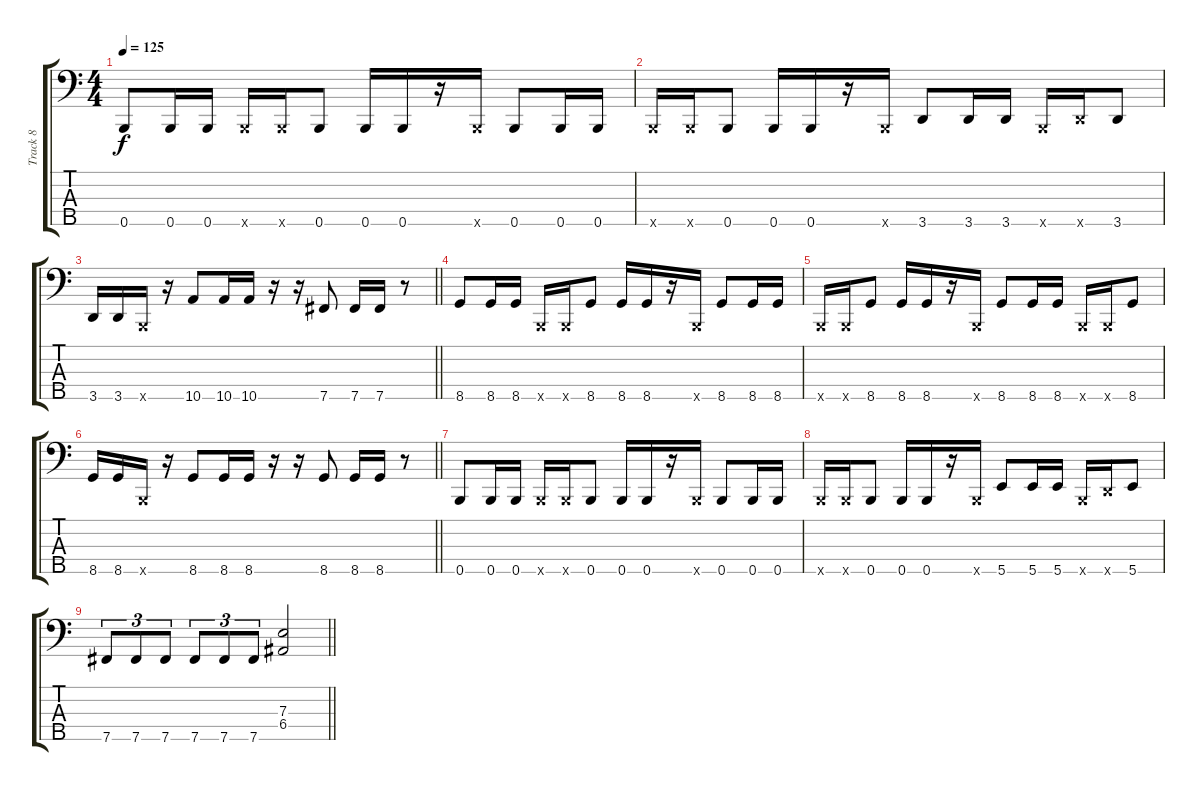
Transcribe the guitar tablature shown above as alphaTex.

\track ("Track 8" "Track 8") {instrument electricbassfinger}
\staff {score tabs}
\tuning (G2 D2 A1 E1 B0) {hide}
\ts (4 4)
\tempo 125
\clef f4
\ks c
0.5.8{dy f} 0.5.16 0.5.16 0.5{x}.16 0.5{x}.16 0.5.8 0.5.16 0.5.16 r.16 0.5{x}.16 0.5.8 0.5.16 0.5.16 |
0.5{x}.16 0.5{x}.16 0.5.8 0.5.16 0.5.16 r.16 0.5{x}.16 3.5.8 3.5.16 3.5.16 0.5{x}.16 3.5{x}.16 3.5.8 |
\barLineRight lightlight
3.5.16 3.5.16 0.5{x}.16 r.16 10.5.8 10.5.16 10.5.16 r.16 r.16 7.5.8 7.5.16 7.5.16 r.8 |
8.5.8 8.5.16 8.5.16 0.5{x}.16 0.5{x}.16 8.5.8 8.5.16 8.5.16 r.16 0.5{x}.16 8.5.8 8.5.16 8.5.16 |
0.5{x}.16 0.5{x}.16 8.5.8 8.5.16 8.5.16 r.16 0.5{x}.16 8.5.8 8.5.16 8.5.16 0.5{x}.16 0.5{x}.16 8.5.8 |
\barLineRight lightlight
8.5.16 8.5.16 0.5{x}.16 r.16 8.5.8 8.5.16 8.5.16 r.16 r.16 8.5.8 8.5.16 8.5.16 r.8 |
0.5.8 0.5.16 0.5.16 0.5{x}.16 0.5{x}.16 0.5.8 0.5.16 0.5.16 r.16 0.5{x}.16 0.5.8 0.5.16 0.5.16 |
0.5{x}.16 0.5{x}.16 0.5.8 0.5.16 0.5.16 r.16 0.5{x}.16 5.5.8 5.5.16 5.5.16 0.5{x}.16 3.5{x}.16 5.5.8 |
\barLineRight lightlight
7.5.8{tu (3 2)} 7.5.8{tu (3 2)} 7.5.8{tu (3 2)} 7.5.8{tu (3 2)} 7.5.8{tu (3 2)} 7.5.8{tu (3 2)} (7.3 6.4).2
